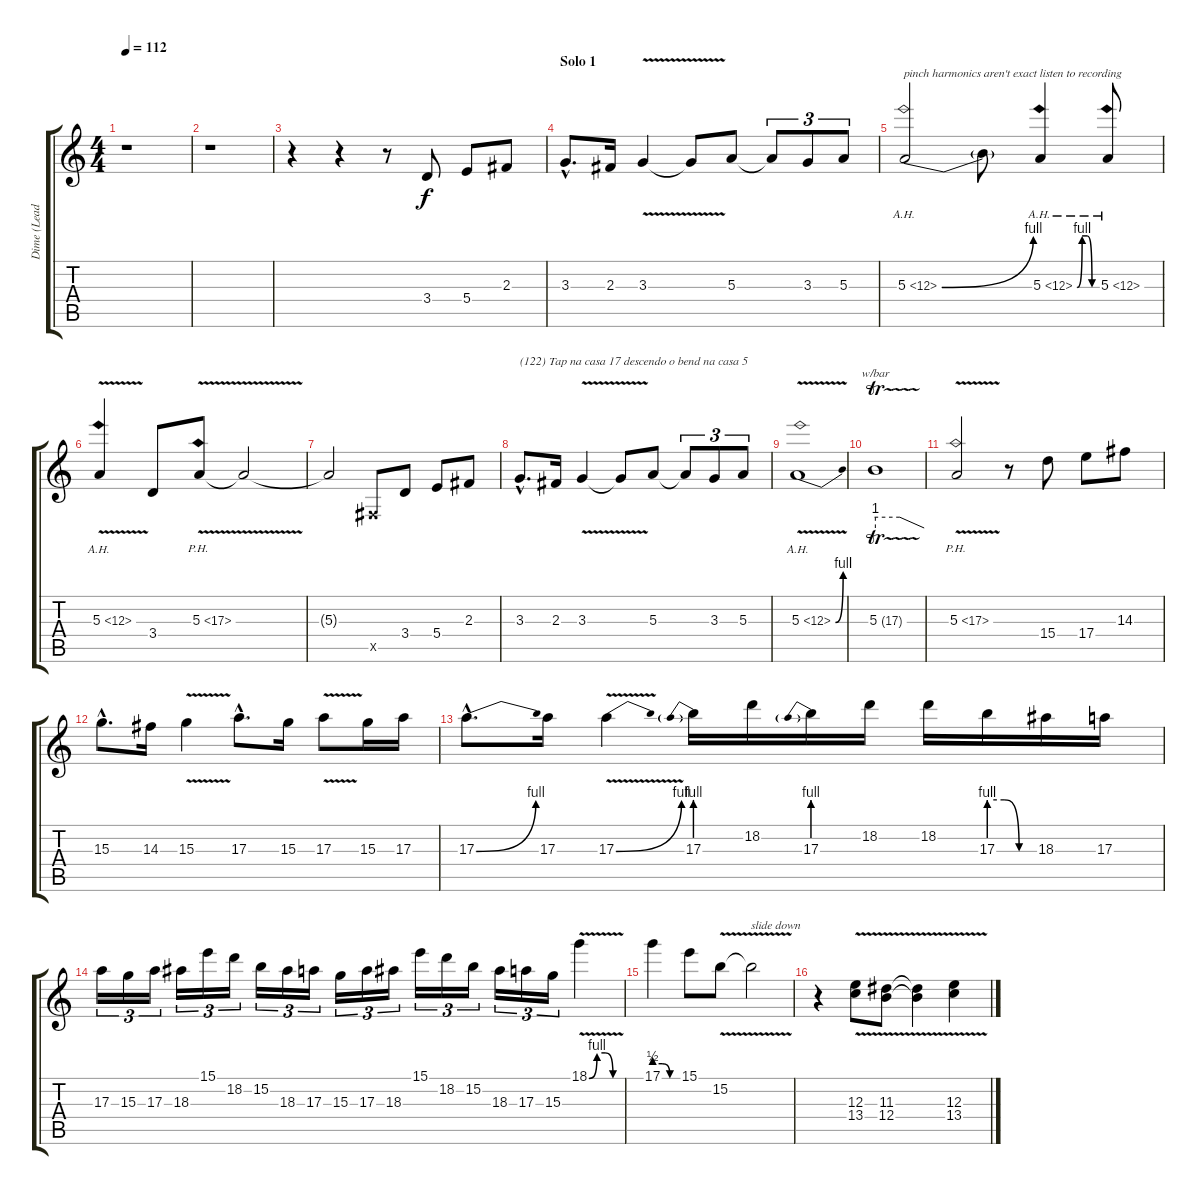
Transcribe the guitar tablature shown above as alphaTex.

\track ("Dime (Lead)" "Dime (Lead") {instrument distortionguitar}
\staff {score tabs}
\tuning (Db4 Ab3 E3 B2 Gb2 Db2) {hide}
\ts (4 4)
\tempo 112
\clef g2
\ks c
r.1{dy f} |
r.1 |
r.4 r.4 r.8 3.4.8{volume 16 instrument overdrivenguitar} 5.4.8 2.3.8 |
\section ("" "Solo 1")
3.3{hac}.8{d} 2.3.16 3.3{v}.4 3.3{t}.8 5.3.8 5.3{t}.8{tu (3 2)} 3.3.8{tu (3 2)} 5.3.8{tu (3 2)} |
5.3{be (bend 0 0 60 4) ah 7}.2{txt "pinch harmonics aren't exact listen to recording"} 5.3{t}.8 5.3{be (custom 0 0 15 4 30 4 45 0 60 0) ah 7}.4 5.3{ah 7}.8 |
5.3{ah 7 v}.4 3.4.8 5.3{ph 12 v}.8 5.3{t}.2 |
5.3{t}.2 0.5{x}.8 3.4.8 5.4.8 2.3.8 |
3.3{hac}.8{d txt "(122) Tap na casa 17 descendo o bend na casa 5"} 2.3.16 3.3{v}.4 3.3{t}.8 5.3.8 5.3{t}.8{tu (3 2)} 3.3.8{tu (3 2)} 5.3.8{tu (3 2)} |
5.3{be (bend 0 0 60 4) ah 7 v}.1 |
5.3{tr (17 32)}.1{tbe (custom default 0 4 30 4 60 0) instrument distortionguitar} |
5.3{ph 12 v}.2 r.8 15.4.8 17.4.8 14.3.8 |
15.3{hac}.8{d} 14.3.16 15.3{v}.4 17.3{hac}.8{d} 15.3.16 17.3{v}.8 15.3.16 17.3.16 |
17.3{be (bend 0 0 60 4) hac}.8{d} 17.3.16 17.3{be (bend 0 0 60 4) v}.4 17.3{be (prebend 0 4 60 4)}.16 18.2.16 17.3{be (prebend 0 4 60 4)}.16 18.2.16 18.2.16 17.3{be (custom 0 4 20 4 40 0 60 0)}.16 18.3.16 17.3.16 |
17.3.16{tu (3 2)} 15.3.16{tu (3 2)} 17.3.16{tu (3 2)} 18.3.16{tu (3 2)} 15.1.16{tu (3 2)} 18.2.16{tu (3 2)} 15.2.16{tu (3 2)} 18.3.16{tu (3 2)} 17.3.16{tu (3 2)} 15.3.16{tu (3 2)} 17.3.16{tu (3 2)} 18.3.16{tu (3 2)} 15.1.16{tu (3 2)} 18.2.16{tu (3 2)} 15.2.16{tu (3 2)} 18.3.16{tu (3 2)} 17.3.16{tu (3 2)} 15.3.16{tu (3 2)} 18.1{be (custom 0 0 15 4 30 4 45 0 60 0) v}.4 |
17.1{be (custom 0 2 20 2 40 0 60 0)}.4 15.1.8 15.2{v}.8 15.2{t}.2{txt "slide down"} |
r.4 (12.3{v} 13.4).8 (11.3{v} 12.4).8 (11.3{t} 12.4{t}).4 (12.3{v} 13.4).4
